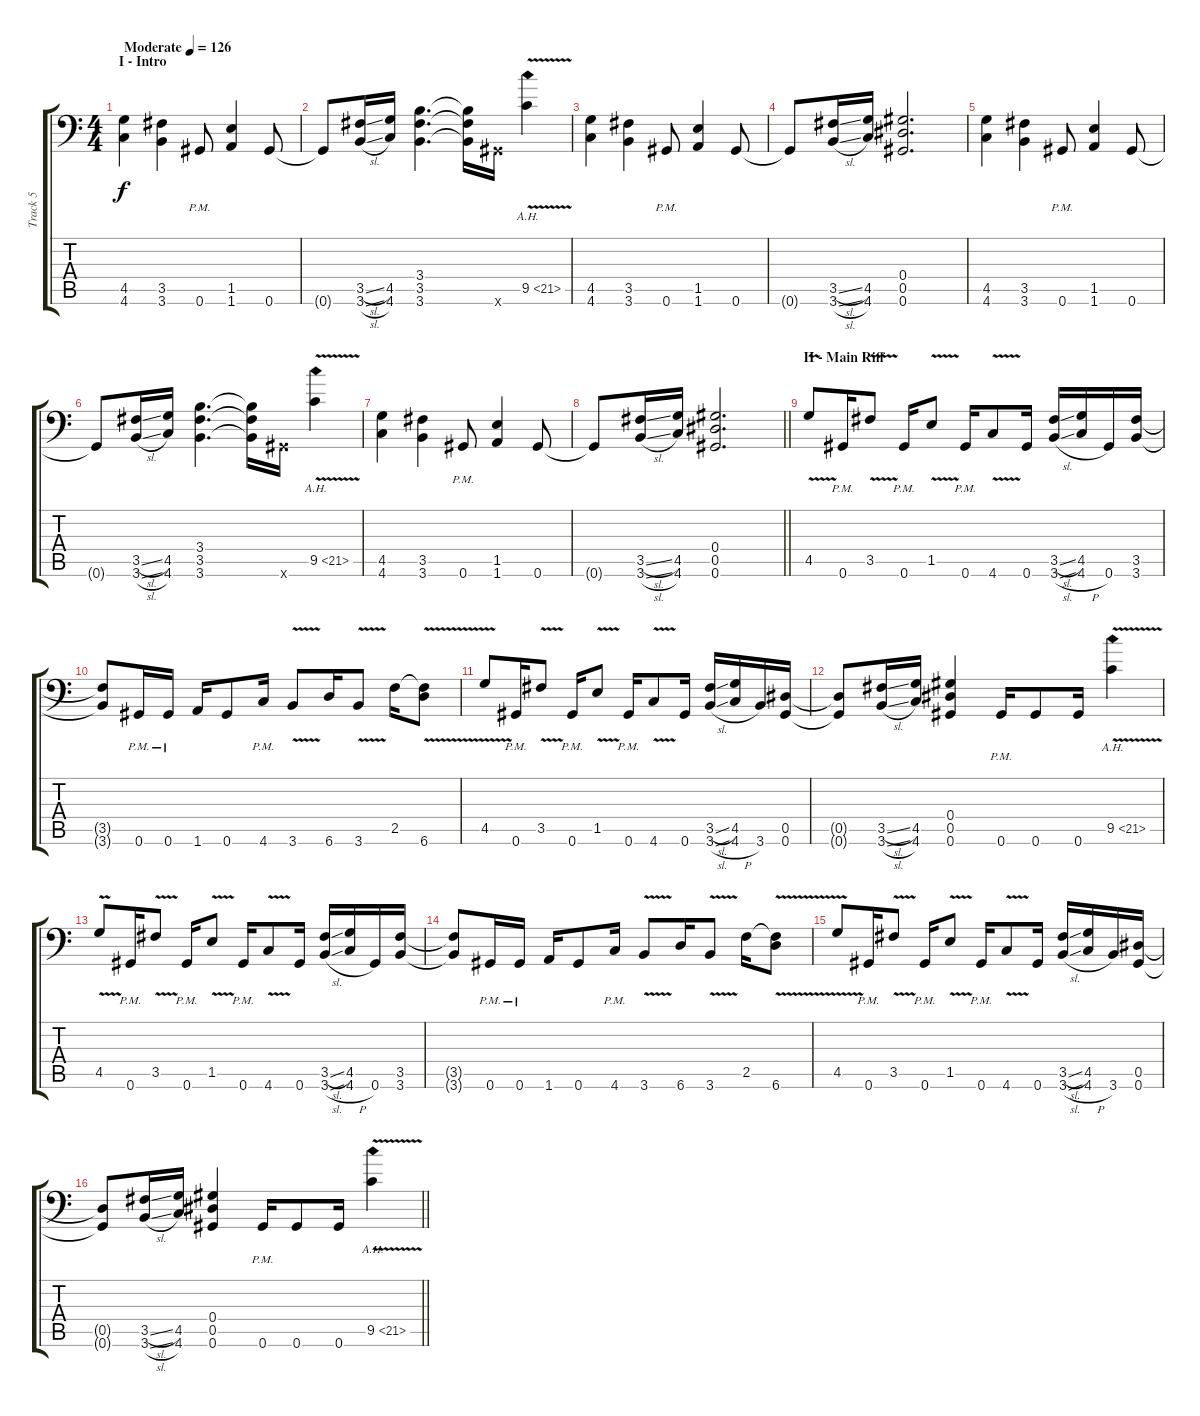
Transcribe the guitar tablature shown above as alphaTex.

\track ("Track 5" "Track 5") {instrument overdrivenguitar}
\staff {score tabs}
\tuning (Bb3 F3 Db3 Ab2 Eb2 Ab1) {hide}
\ts (4 4)
\section ("" "I - Intro")
\tempo (126 "Moderate")
\clef f4
\ks c
(4.5 4.6).4{dy f instrument overdrivenguitar} (3.5 3.6).4 0.6{pm}.8 (1.5 1.6).4 0.6.8 |
0.6{t}.8 (3.5{sl} 3.6{sl}).16 (4.5 4.6).16 (3.4 3.5 3.6).4{d} (3.4{t} 3.5{t} 3.6{t}).16 0.6{x}.16 9.5{ah 12 v}.4 |
(4.5 4.6).4 (3.5 3.6).4 0.6{pm}.8 (1.5 1.6).4 0.6.8 |
0.6{t}.8 (3.5{sl} 3.6{sl}).16 (4.5 4.6).16 (0.4 0.5 0.6).2{d} |
(4.5 4.6).4 (3.5 3.6).4 0.6{pm}.8 (1.5 1.6).4 0.6.8 |
0.6{t}.8 (3.5{sl} 3.6{sl}).16 (4.5 4.6).16 (3.4 3.5 3.6).4{d} (3.4{t} 3.5{t} 3.6{t}).16 0.6{x}.16 9.5{ah 12 v}.4 |
(4.5 4.6).4 (3.5 3.6).4 0.6{pm}.8 (1.5 1.6).4 0.6.8 |
\barLineRight lightlight
0.6{t}.8 (3.5{sl} 3.6{sl}).16 (4.5 4.6).16 (0.4 0.5 0.6).2{d} |
\section ("" "II - Main Riff")
4.5{v}.8 0.6{pm}.16 3.5{v}.8 0.6{pm}.16 1.5{v}.8 0.6{pm}.16 4.6{v}.8 0.6.16 (3.5{sl} 3.6{sl}).16 (4.5 4.6{h}).16 0.6.16 (3.5 3.6).16 |
(3.5{t} 3.6{t}).8 0.6{pm}.16 0.6{pm}.16 1.6.16 0.6.8 4.6{pm}.16 3.6{v}.8 6.6.16 3.6{v}.8 2.5.16 (2.5{t} 6.6{v}).8 |
4.5{v}.8 0.6{pm}.16 3.5{v}.8 0.6{pm}.16 1.5{v}.8 0.6{pm}.16 4.6{v}.8 0.6.16 (3.5{sl} 3.6{sl}).16 (4.5 4.6{h}).16 3.6.16 (0.5 0.6).16 |
(0.5{t} 0.6{t}).8 (3.5{sl} 3.6{sl}).16 (4.5 4.6).16 (0.4 0.5 0.6).4 0.6{pm}.16 0.6.8 0.6.16 9.5{ah 12 v}.4 |
4.5{v}.8 0.6{pm}.16 3.5{v}.8 0.6{pm}.16 1.5{v}.8 0.6{pm}.16 4.6{v}.8 0.6.16 (3.5{sl} 3.6{sl}).16 (4.5 4.6{h}).16 0.6.16 (3.5 3.6).16 |
(3.5{t} 3.6{t}).8 0.6{pm}.16 0.6{pm}.16 1.6.16 0.6.8 4.6{pm}.16 3.6{v}.8 6.6.16 3.6{v}.8 2.5.16 (2.5{t} 6.6{v}).8 |
4.5{v}.8 0.6{pm}.16 3.5{v}.8 0.6{pm}.16 1.5{v}.8 0.6{pm}.16 4.6{v}.8 0.6.16 (3.5{sl} 3.6{sl}).16 (4.5 4.6{h}).16 3.6.16 (0.5 0.6).16 |
\barLineRight lightlight
(0.5{t} 0.6{t}).8 (3.5{sl} 3.6{sl}).16 (4.5 4.6).16 (0.4 0.5 0.6).4 0.6{pm}.16 0.6.8 0.6.16 9.5{ah 12 v}.4
